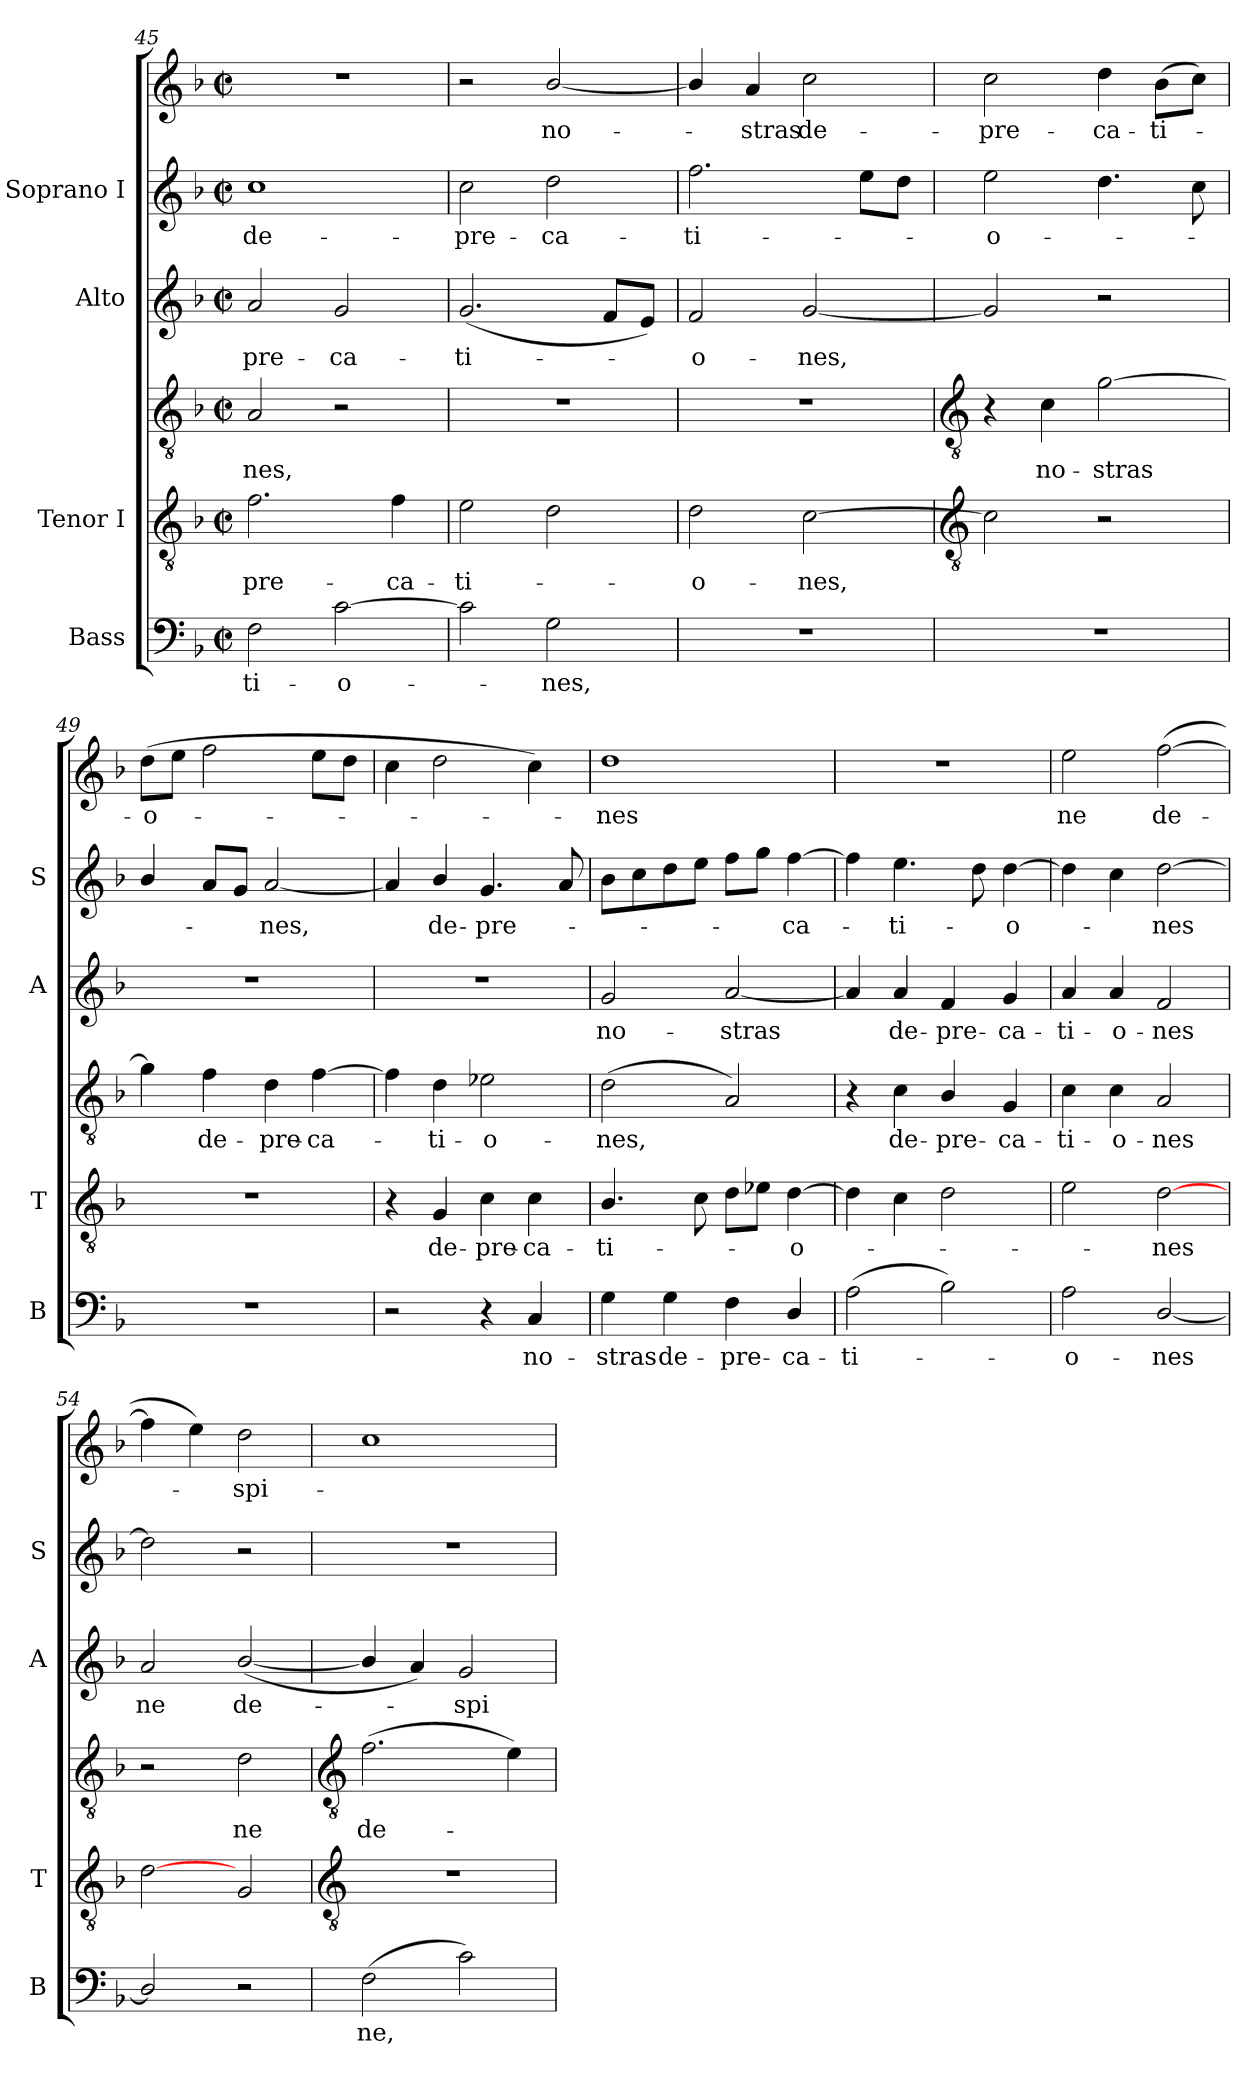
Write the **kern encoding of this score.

**kern	**text	**kern	**text	**kern	**text	**kern	**text	**kern	**text	**kern	**text
*part4	*part4	*part3	*part3	*part3	*part3	*part2	*part2	*part1	*part1	*part1	*part1
*staff6	*staff6	*staff5	*staff5	*staff4	*staff4	*staff3	*staff3	*staff2	*staff2	*staff1	*staff1
*I"Bass	*	*I"Tenor I	*	*	*	*I"Alto	*	*I"Soprano I	*	*	*
*I'B	*	*I'T	*	*	*	*I'A	*	*I'S	*	*	*
*clefF4	*	*clefGv2	*	*clefGv2	*	*clefG2	*	*clefG2	*	*clefG2	*
*k[b-]	*	*k[b-]	*	*k[b-]	*	*k[b-]	*	*k[b-]	*	*k[b-]	*
*F:	*	*F:	*	*F:	*	*F:	*	*F:	*	*F:	*
*M2/2	*	*M2/2	*	*M2/2	*	*M2/2	*	*M2/2	*	*M2/2	*
*met(c|)	*	*met(c|)	*	*met(c|)	*	*met(c|)	*	*met(c|)	*	*met(c|)	*
=45	=45	=45	=45	=45	=45	=45	=45	=45	=45	=45	=45
!	!LO:LY:b	!	!LO:LY:b	!	!LO:LY:b	!	!LO:LY:b	!	!LO:LY:b	!	!
2F	-ti-	2.f	pre-	2A	-nes,	2a	-pre-	1cc	de-	1r	.
!	!LO:LY:b	!	!	!	!	!	!LO:LY:b	!	!	!	!
[2c	-o-	.	.	2r	.	2g	-ca-	.	.	.	.
!	!	!	!LO:LY:b	!	!	!	!	!	!	!	!
.	.	4f	-ca-	.	.	.	.	.	.	.	.
=46	=46	=46	=46	=46	=46	=46	=46	=46	=46	=46	=46
!	!	!	!LO:LY:b	!	!	!	!LO:LY:b	!	!LO:LY:b	!	!
2c]	.	2e	-ti-	1r	.	(<2.g	-ti-	2cc	pre-	2r	.
!	!LO:LY:b	!	!	!	!	!	!	!	!LO:LY:b	!	!LO:LY:b
2G	nes,	2d	.	.	.	.	.	2dd	-ca-	[2b-/	-no-
.	.	.	.	.	.	8fL	.	.	.	.	.
.	.	.	.	.	.	8eJ)	.	.	.	.	.
=47	=47	=47	=47	=47	=47	=47	=47	=47	=47	=47	=47
!	!	!	!LO:LY:b	!	!	!	!LO:LY:b	!	!LO:LY:b	!	!
1r	.	2d	o-	1r	.	2f	o-	2.ff	-ti-	4b-/]	.
!	!	!	!	!	!	!	!	!	!	!	!LO:LY:b
.	.	.	.	.	.	.	.	.	.	4a	-stras
!	!	!	!LO:LY:b	!	!	!	!LO:LY:b	!	!	!	!LO:LY:b
.	.	[2c	-nes,	.	.	[2g	-nes,	.	.	2cc	de-
.	.	.	.	.	.	.	.	8eeL	.	.	.
.	.	.	.	.	.	.	.	8ddJ	.	.	.
!!LO:LB:g=z
=48	=48	=48	=48	=48	=48	=48	=48	=48	=48	=48	=48
*	*	*clefGv2	*	*clefGv2	*	*	*	*	*	*	*
!	!	!	!	!	!	!	!	!	!LO:LY:b	!	!LO:LY:b
1r	.	2c]	.	4r	.	2g]	.	2ee	o-	2cc	pre-
!	!	!	!	!	!LO:LY:b	!	!	!	!	!	!
.	.	.	.	4c	no-	.	.	.	.	.	.
!	!	!	!	!	!LO:LY:b	!	!	!	!	!	!LO:LY:b
.	.	2r	.	[2g	-stras	2r	.	4.dd	.	4dd	-ca-
!	!	!	!	!	!	!	!	!	!	!	!LO:LY:b
.	.	.	.	.	.	.	.	.	.	(>8b-L	-ti-
.	.	.	.	.	.	.	.	8cc	.	8ccJ)	.
=49	=49	=49	=49	=49	=49	=49	=49	=49	=49	=49	=49
!	!	!	!	!	!	!	!	!	!	!	!LO:LY:b
1r	.	1r	.	4g]	.	1r	.	4b-/	.	(>8ddL	o-
.	.	.	.	.	.	.	.	.	.	8eeJ	.
!	!	!	!	!	!LO:LY:b	!	!	!	!	!	!
.	.	.	.	4f	de-	.	.	8aL	.	2ff	.
.	.	.	.	.	.	.	.	8gJ	.	.	.
!	!	!	!	!	!LO:LY:b	!	!	!	!LO:LY:b	!	!
.	.	.	.	4d	-pre-	.	.	[2a	nes,	.	.
!	!	!	!	!	!LO:LY:b	!	!	!	!	!	!
.	.	.	.	[4f	-ca-	.	.	.	.	8eeL	.
.	.	.	.	.	.	.	.	.	.	8ddJ	.
=50	=50	=50	=50	=50	=50	=50	=50	=50	=50	=50	=50
2r	.	4r	.	4f]	.	1r	.	4a]	.	4cc	.
!	!	!	!LO:LY:b	!	!LO:LY:b	!	!	!	!LO:LY:b	!	!
.	.	4G	-de-	4d	ti-	.	.	4b-/	de-	2dd	.
!	!	!	!LO:LY:b	!	!LO:LY:b	!	!	!	!LO:LY:b	!	!
4r	.	4c	-pre-	2e-	-o-	.	.	4.g	-pre-	.	.
!	!LO:LY:b	!	!LO:LY:b	!	!	!	!	!	!	!	!
4C	no-	4c	-ca-	.	.	.	.	.	.	4cc)	.
.	.	.	.	.	.	.	.	8a	.	.	.
=51	=51	=51	=51	=51	=51	=51	=51	=51	=51	=51	=51
!	!LO:LY:b	!	!LO:LY:b	!	!LO:LY:b	!	!LO:LY:b	!	!	!	!LO:LY:b
4G	-stras	4.B-/	ti-	(<2d	-nes,	2g	no-	8b-L	.	1dd	nes
.	.	.	.	.	.	.	.	8cc	.	.	.
!	!LO:LY:b	!	!	!	!	!	!	!	!	!	!
4G	de-	.	.	.	.	.	.	8dd	.	.	.
.	.	8c	.	.	.	.	.	8eeJ	.	.	.
!	!LO:LY:b	!	!	!	!	!	!LO:LY:b	!	!	!	!
4F	-pre-	8dL	.	2A)	.	[2a	-stras	8ffL	.	.	.
.	.	8e-J	.	.	.	.	.	8ggJ	.	.	.
!	!LO:LY:b	!	!LO:LY:b	!	!	!	!	!	!LO:LY:b	!	!
4D/	-ca-	[4d	o-	.	.	.	.	[4ff	ca-	.	.
=52	=52	=52	=52	=52	=52	=52	=52	=52	=52	=52	=52
!	!LO:LY:b	!	!	!	!	!	!	!	!	!	!
(>2A	-ti-	4d]	.	4r	.	4a]	.	4ff]	.	1r	.
!	!	!	!	!	!LO:LY:b	!	!LO:LY:b	!	!LO:LY:b	!	!
.	.	4c	.	4c	de-	4a	de-	4.ee	ti-	.	.
!	!	!	!	!	!LO:LY:b	!	!LO:LY:b	!	!	!	!
2B-)	.	2d	.	4B-/	-pre-	4f	-pre-	.	.	.	.
.	.	.	.	.	.	.	.	8dd	.	.	.
!	!	!	!	!	!LO:LY:b	!	!LO:LY:b	!	!LO:LY:b	!	!
.	.	.	.	4G	-ca-	4g	-ca-	[4dd	o-	.	.
=53	=53	=53	=53	=53	=53	=53	=53	=53	=53	=53	=53
!	!LO:LY:b	!	!	!	!LO:LY:b	!	!LO:LY:b	!	!	!	!LO:LY:b
2A	o-	2e	.	4c	-ti-	4a	-ti-	4dd]	.	2ee	ne
!	!	!	!	!	!LO:LY:b	!	!LO:LY:b	!	!	!	!
.	.	.	.	4c	-o-	4a	-o-	4cc	.	.	.
!	!LO:LY:b	!	!LO:LY:b	!	!LO:LY:b	!	!LO:LY:b	!	!LO:LY:b	!	!LO:LY:b
[2D/	-nes	[2d	nes	2A	-nes	2f	-nes	[2dd	nes	(>[2ff	de-
=54	=54	=54	=54	=54	=54	=54	=54	=54	=54	=54	=54
!	!	!	!	!	!	!	!LO:LY:b	!	!	!	!
2D/]	.	[2d	.	2r	.	2a	ne	2dd]	.	4ff]	.
.	.	.	.	.	.	.	.	.	.	4ee)	.
!	!	!	!	!	!LO:LY:b	!	!LO:LY:b	!	!	!	!LO:LY:b
2r	.	2G	.	2d	ne	(<[2b-/	de-	2r	.	2dd	spi-
!!LO:LB:g=z
=55	=55	=55	=55	=55	=55	=55	=55	=55	=55	=55	=55
*	*	*clefGv2	*	*clefGv2	*	*	*	*	*	*	*
!	!LO:LY:b	!	!	!	!LO:LY:b	!	!	!	!	!	!
(>2F	ne,	1r	.	(>2.f	de-	4b-/]	.	1r	.	1cc	.
.	.	.	.	.	.	4a)	.	.	.	.	.
!	!	!	!	!	!	!	!LO:LY:b	!	!	!	!
2c)	.	.	.	.	.	2g	spi-	.	.	.	.
.	.	.	.	4e)	.	.	.	.	.	.	.
=	=	=	=	=	=	=	=	=	=	=	=
*-	*-	*-	*-	*-	*-	*-	*-	*-	*-	*-	*-
